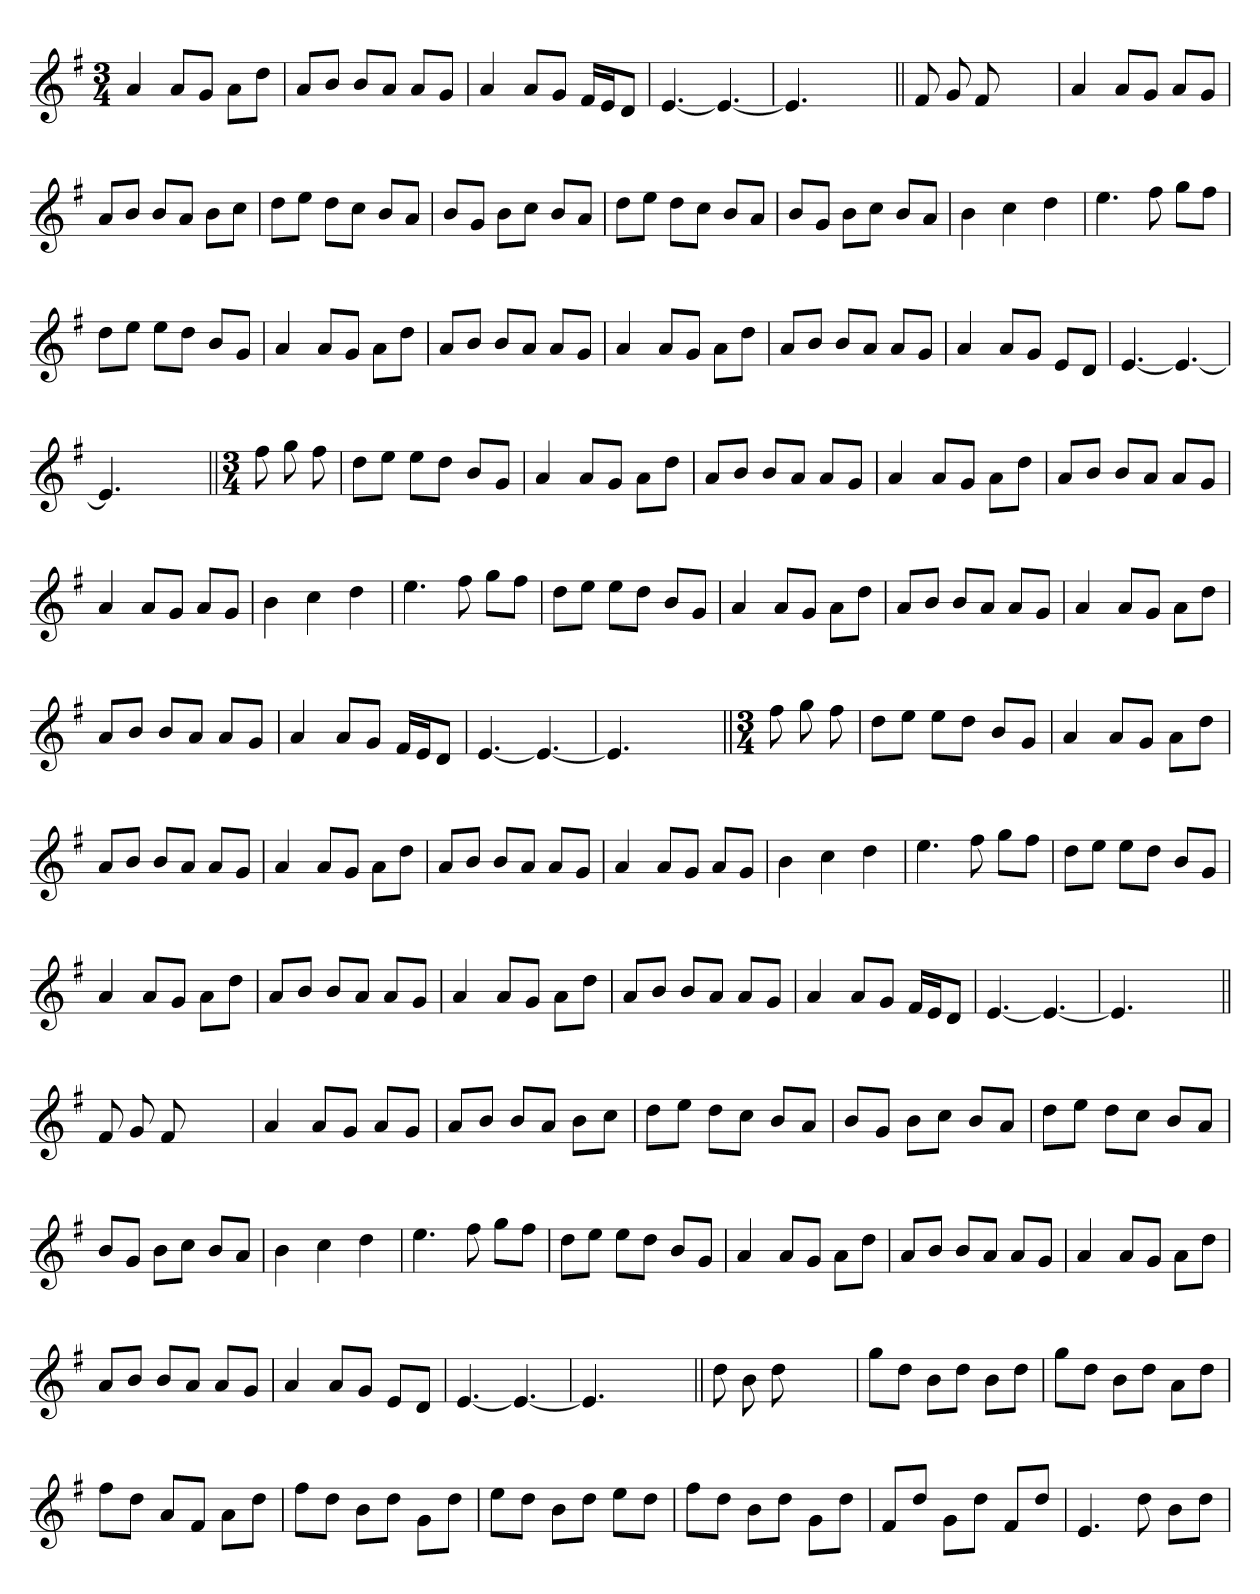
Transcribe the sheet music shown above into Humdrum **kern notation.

**kern
*part1
*staff1
*clefG2
*k[f#]
*G:
*M3/4
=
4a
8aL
8gJ
8aL
8ddJ
=
8aL
8bJ
8bL
8aJ
8aL
8gJ
=
4a
8aL
8gJ
16f#LL
16eJ
8dJ
=
[4.e
4.e_
=
4.e]
4.ryy
=||
8f#
8g
8f#
4.ryy
=
4a
8aL
8gJ
8aL
8gJ
=
8aL
8bJ
8bL
8aJ
8bL
8ccJ
=
8ddL
8eeJ
8ddL
8ccJ
8bL
8aJ
=
8bL
8gJ
8bL
8ccJ
8bL
8aJ
=
8ddL
8eeJ
8ddL
8ccJ
8bL
8aJ
=
8bL
8gJ
8bL
8ccJ
8bL
8aJ
=
4b
4cc
4dd
=
4.ee
8ff#
8ggL
8ff#J
=
8ddL
8eeJ
8eeL
8ddJ
8bL
8gJ
=
4a
8aL
8gJ
8aL
8ddJ
=
8aL
8bJ
8bL
8aJ
8aL
8gJ
=
4a
8aL
8gJ
8aL
8ddJ
=
8aL
8bJ
8bL
8aJ
8aL
8gJ
=
4a
8aL
8gJ
8eL
8dJ
=
[4.e
4.e_
=
4.e]
4.ryy
=||
*M3/4
8ff#
8gg
8ff#
=
8ddL
8eeJ
8eeL
8ddJ
8bL
8gJ
=
4a
8aL
8gJ
8aL
8ddJ
=
8aL
8bJ
8bL
8aJ
8aL
8gJ
=
4a
8aL
8gJ
8aL
8ddJ
=
8aL
8bJ
8bL
8aJ
8aL
8gJ
=
4a
8aL
8gJ
8aL
8gJ
=
4b
4cc
4dd
=
4.ee
8ff#
8ggL
8ff#J
=
8ddL
8eeJ
8eeL
8ddJ
8bL
8gJ
=
4a
8aL
8gJ
8aL
8ddJ
=
8aL
8bJ
8bL
8aJ
8aL
8gJ
=
4a
8aL
8gJ
8aL
8ddJ
=
8aL
8bJ
8bL
8aJ
8aL
8gJ
=
4a
8aL
8gJ
16f#LL
16eJ
8dJ
=
[4.e
4.e_
=
4.e]
4.ryy
=||
*M3/4
8ff#
8gg
8ff#
=
8ddL
8eeJ
8eeL
8ddJ
8bL
8gJ
=
4a
8aL
8gJ
8aL
8ddJ
=
8aL
8bJ
8bL
8aJ
8aL
8gJ
=
4a
8aL
8gJ
8aL
8ddJ
=
8aL
8bJ
8bL
8aJ
8aL
8gJ
=
4a
8aL
8gJ
8aL
8gJ
=
4b
4cc
4dd
=
4.ee
8ff#
8ggL
8ff#J
=
8ddL
8eeJ
8eeL
8ddJ
8bL
8gJ
=
4a
8aL
8gJ
8aL
8ddJ
=
8aL
8bJ
8bL
8aJ
8aL
8gJ
=
4a
8aL
8gJ
8aL
8ddJ
=
8aL
8bJ
8bL
8aJ
8aL
8gJ
=
4a
8aL
8gJ
16f#LL
16eJ
8dJ
=
[4.e
4.e_
=
4.e]
4.ryy
=||
8f#
8g
8f#
4.ryy
=
4a
8aL
8gJ
8aL
8gJ
=
8aL
8bJ
8bL
8aJ
8bL
8ccJ
=
8ddL
8eeJ
8ddL
8ccJ
8bL
8aJ
=
8bL
8gJ
8bL
8ccJ
8bL
8aJ
=
8ddL
8eeJ
8ddL
8ccJ
8bL
8aJ
=
8bL
8gJ
8bL
8ccJ
8bL
8aJ
=
4b
4cc
4dd
=
4.ee
8ff#
8ggL
8ff#J
=
8ddL
8eeJ
8eeL
8ddJ
8bL
8gJ
=
4a
8aL
8gJ
8aL
8ddJ
=
8aL
8bJ
8bL
8aJ
8aL
8gJ
=
4a
8aL
8gJ
8aL
8ddJ
=
8aL
8bJ
8bL
8aJ
8aL
8gJ
=
4a
8aL
8gJ
8eL
8dJ
=
[4.e
4.e_
=
4.e]
4.ryy
=||
8dd
8b
8dd
4.ryy
=
8ggL
8ddJ
8bL
8ddJ
8bL
8ddJ
=
8ggL
8ddJ
8bL
8ddJ
8aL
8ddJ
=
8ff#L
8ddJ
8aL
8f#J
8aL
8ddJ
=
8ff#L
8ddJ
8bL
8ddJ
8gL
8ddJ
=
8eeL
8ddJ
8bL
8ddJ
8eeL
8ddJ
=
8ff#L
8ddJ
8bL
8ddJ
8gL
8ddJ
=
8f#L
8ddJ
8gL
8ddJ
8f#L
8ddJ
=
4.e
8dd
8bL
8ddJ
=
*-
